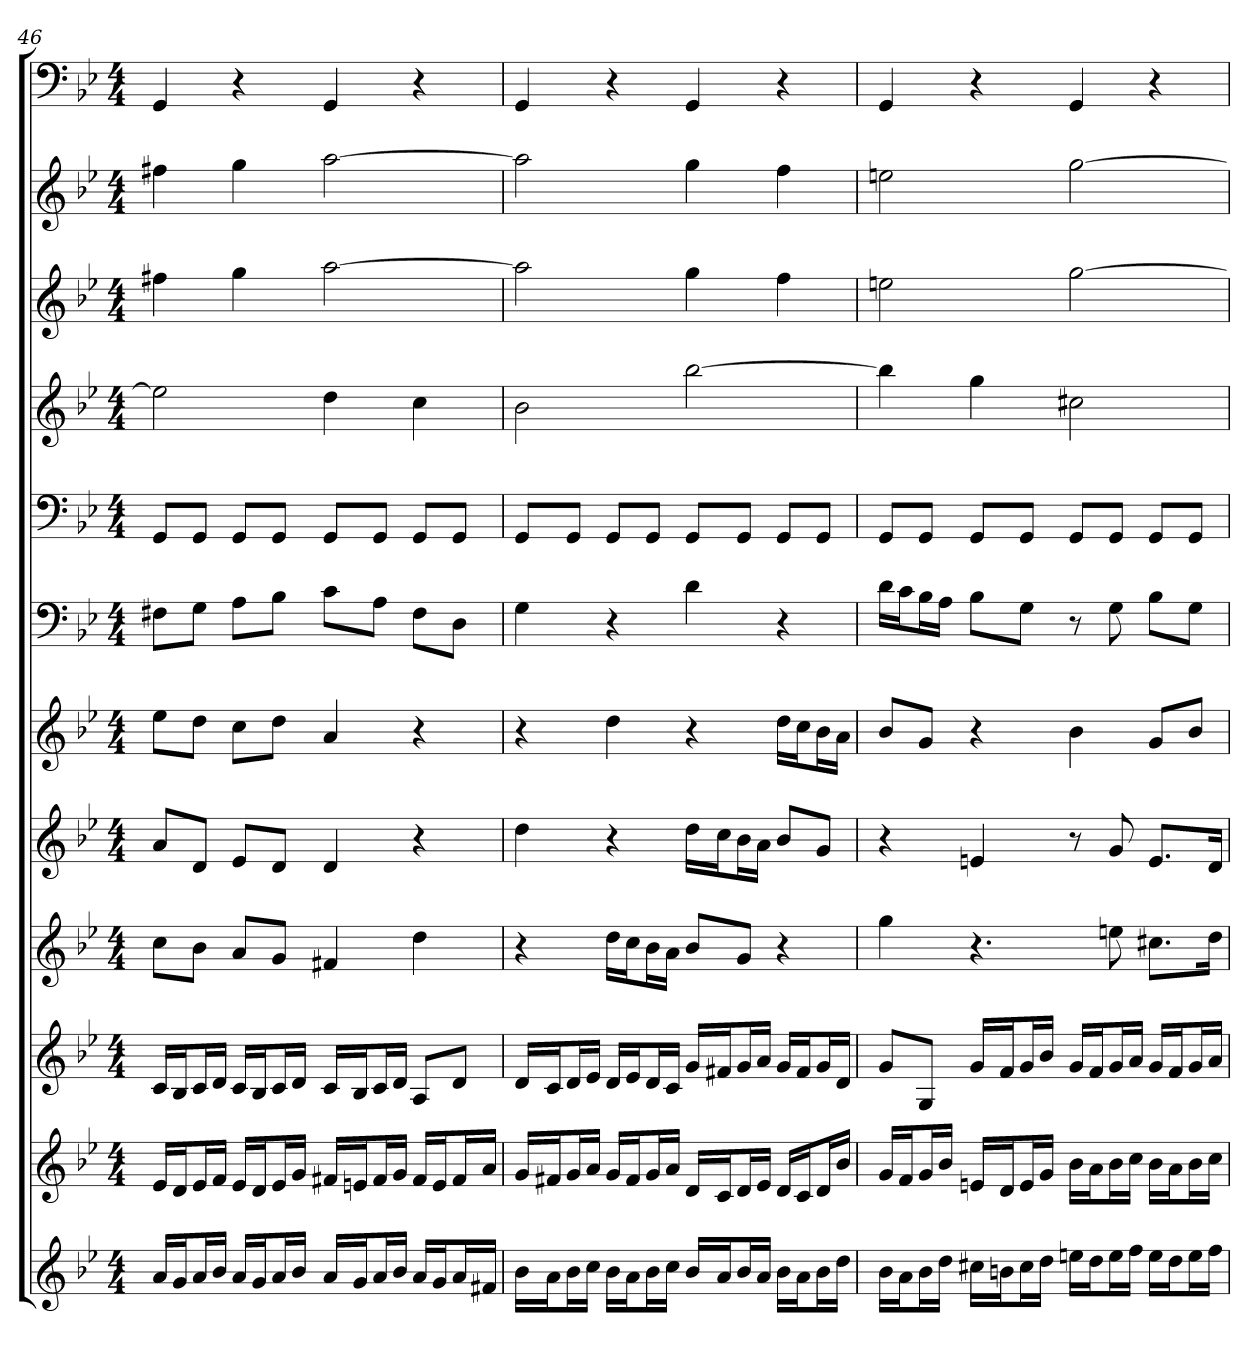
**kern	**kern	**kern	**kern	**kern	**kern	**kern	**kern	**kern	**kern	**kern	**kern
*part12	*part11	*part10	*part9	*part8	*part7	*part6	*part5	*part4	*part3	*part2	*part1
*staff12	*staff11	*staff10	*staff9	*staff8	*staff7	*staff6	*staff5	*staff4	*staff3	*staff2	*staff1
*clefG2	*clefG2	*clefG2	*clefG2	*clefG2	*clefG2	*clefF4	*clefF4	*clefG2	*clefG2	*clefG2	*clefF4
*k[b-e-]	*k[b-e-]	*k[b-e-]	*k[b-e-]	*k[b-e-]	*k[b-e-]	*k[b-e-]	*k[b-e-]	*k[b-e-]	*k[b-e-]	*k[b-e-]	*k[b-e-]
*g:	*g:	*g:	*g:	*g:	*g:	*g:	*g:	*g:	*g:	*g:	*g:
*M4/4	*M4/4	*M4/4	*M4/4	*M4/4	*M4/4	*M4/4	*M4/4	*M4/4	*M4/4	*M4/4	*M4/4
=46	=46	=46	=46	=46	=46	=46	=46	=46	=46	=46	=46
16a/LL	16e-/LL	16c/LL	8cc\L	8a/L	8ee-\L	8F#X\L	8GG/L	2ee-]	4ff#X	4ff#X	4GG
16g/J	16d/J	16B-/J	.	.	.	.	.	.	.	.	.
16a/L	16e-/L	16c/L	8b-\J	8d/J	8dd\J	8G\J	8GG/J	.	.	.	.
16b-/JJ	16f/JJ	16d/JJ	.	.	.	.	.	.	.	.	.
16a/LL	16e-/LL	16c/LL	8a/L	8e-/L	8cc\L	8A\L	8GG/L	.	4gg	4gg	4r
16g/J	16d/J	16B-/J	.	.	.	.	.	.	.	.	.
16a/L	16e-/L	16c/L	8g/J	8d/J	8dd\J	8B-\J	8GG/J	.	.	.	.
16b-/JJ	16g/JJ	16d/JJ	.	.	.	.	.	.	.	.	.
16a/LL	16f#X/LL	16c/LL	4f#X	4d	4a	8c\L	8GG/L	4dd	[2aa	[2aa	4GG
16g/J	16en/J	16B-/J	.	.	.	.	.	.	.	.	.
16a/L	16f#/L	16c/L	.	.	.	8A\J	8GG/J	.	.	.	.
16b-/JJ	16g/JJ	16d/JJ	.	.	.	.	.	.	.	.	.
16a/LL	16f#/LL	8A/L	4dd	4r	4r	8F#\L	8GG/L	4cc	.	.	4r
16g/J	16e/J	.	.	.	.	.	.	.	.	.	.
16a/L	16f#/L	8d/J	.	.	.	8D\J	8GG/J	.	.	.	.
16f#X/JJ	16a/JJ	.	.	.	.	.	.	.	.	.	.
=47	=47	=47	=47	=47	=47	=47	=47	=47	=47	=47	=47
16b-\LL	16g/LL	16d/LL	4r	4dd	4r	4G	8GG/L	2b-	2aa]	2aa]	4GG
16a\J	16f#X/J	16c/J	.	.	.	.	.	.	.	.	.
16b-\L	16g/L	16d/L	.	.	.	.	8GG/J	.	.	.	.
16cc\JJ	16a/JJ	16e-/JJ	.	.	.	.	.	.	.	.	.
16b-\LL	16g/LL	16d/LL	16dd\LL	4r	4dd	4r	8GG/L	.	.	.	4r
16a\J	16f#/J	16e-/J	16cc\J	.	.	.	.	.	.	.	.
16b-\L	16g/L	16d/L	16b-\L	.	.	.	8GG/J	.	.	.	.
16cc\JJ	16a/JJ	16c/JJ	16a\JJ	.	.	.	.	.	.	.	.
16b-/LL	16d/LL	16g/LL	8b-/L	16dd\LL	4r	4d	8GG/L	[2bb-	4gg	4gg	4GG
16a/J	16c/J	16f#X/J	.	16cc\J	.	.	.	.	.	.	.
16b-/L	16d/L	16g/L	8g/J	16b-\L	.	.	8GG/J	.	.	.	.
16a/JJ	16e-/JJ	16a/JJ	.	16a\JJ	.	.	.	.	.	.	.
16b-\LL	16d/LL	16g/LL	4r	8b-/L	16dd\LL	4r	8GG/L	.	4ff	4ff	4r
16a\J	16c/J	16f#/J	.	.	16cc\J	.	.	.	.	.	.
16b-\L	16d/L	16g/L	.	8g/J	16b-\L	.	8GG/J	.	.	.	.
16dd\JJ	16b-/JJ	16d/JJ	.	.	16a\JJ	.	.	.	.	.	.
=48	=48	=48	=48	=48	=48	=48	=48	=48	=48	=48	=48
16b-\LL	16g/LL	8g/L	4gg	4r	8b-/L	16d\LL	8GG/L	4bb-]	2een	2een	4GG
16a\J	16f/J	.	.	.	.	16c\J	.	.	.	.	.
16b-\L	16g/L	8G/J	.	.	8g/J	16B-\L	8GG/J	.	.	.	.
16dd\JJ	16b-/JJ	.	.	.	.	16A\JJ	.	.	.	.	.
16cc#X\LL	16en/LL	16g/LL	4.r	4en	4r	8B-\L	8GG/L	4gg	.	.	4r
16bn\J	16d/J	16f/J	.	.	.	.	.	.	.	.	.
16cc#\L	16e/L	16g/L	.	.	.	8G\J	8GG/J	.	.	.	.
16dd\JJ	16g/JJ	16b-/JJ	.	.	.	.	.	.	.	.	.
16een\LL	16b-\LL	16g/LL	.	8r	4b-	8r	8GG/L	2cc#X	[2gg	[2gg	4GG
16dd\J	16a\J	16f/J	.	.	.	.	.	.	.	.	.
16ee\L	16b-\L	16g/L	8een	8g	.	8G	8GG/J	.	.	.	.
16ff\JJ	16cc\JJ	16a/JJ	.	.	.	.	.	.	.	.	.
16ee\LL	16b-\LL	16g/LL	8.cc#X\L	8.e/L	8g/L	8B-\L	8GG/L	.	.	.	4r
16dd\J	16a\J	16f/J	.	.	.	.	.	.	.	.	.
16ee\L	16b-\L	16g/L	.	.	8b-/J	8G\J	8GG/J	.	.	.	.
16ff\JJ	16cc\JJ	16a/JJ	16dd\Jk	16d/Jk	.	.	.	.	.	.	.
=	=	=	=	=	=	=	=	=	=	=	=
*-	*-	*-	*-	*-	*-	*-	*-	*-	*-	*-	*-
